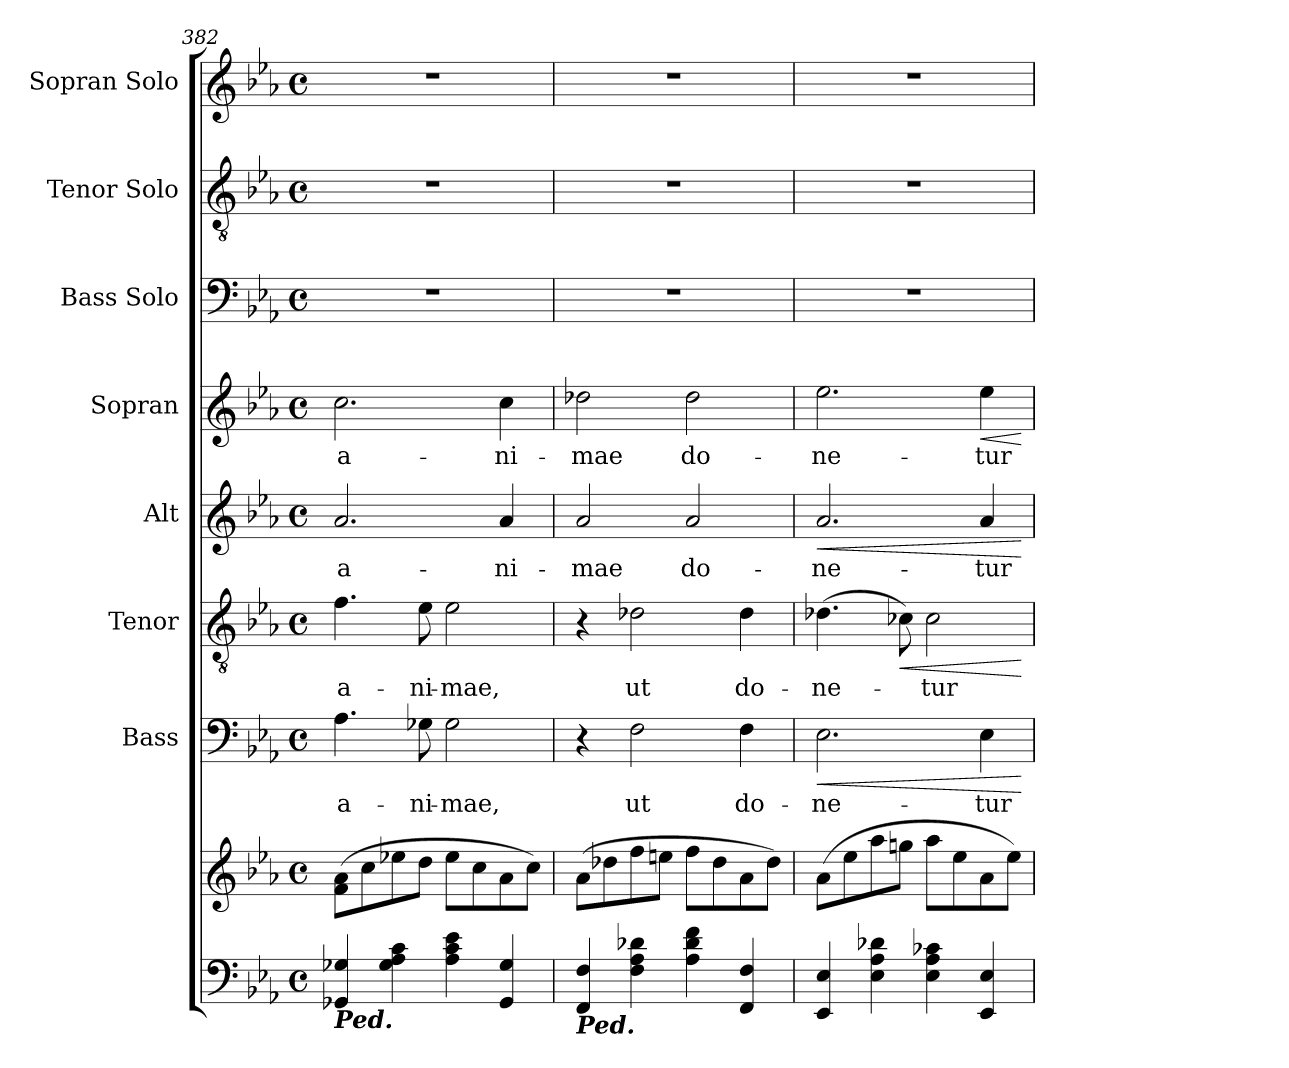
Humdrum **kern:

**kern	**kern	**kern	**text	**dynam	**kern	**text	**dynam	**kern	**text	**dynam	**kern	**text	**dynam	**kern	**kern	**kern
*part8	*part8	*part7	*part7	*part7	*part6	*part6	*part6	*part5	*part5	*part5	*part4	*part4	*part4	*part3	*part2	*part1
*staff9	*staff8	*staff7	*staff7	*staff7	*staff6	*staff6	*staff6	*staff5	*staff5	*staff5	*staff4	*staff4	*staff4	*staff3	*staff2	*staff1
*	*	*I"Bass	*	*	*I"Tenor	*	*	*I"Alt	*	*	*I"Sopran	*	*	*I"Bass Solo	*I"Tenor Solo	*I"Sopran Solo
*	*	*I'B.	*	*	*I'T.	*	*	*I'A.	*	*	*I'S.	*	*	*I'B. Solo	*I'T. Solo	*I'S. Solo
*clefF4	*clefG2	*clefF4	*	*	*clefGv2	*	*	*clefG2	*	*	*clefG2	*	*	*clefF4	*clefGv2	*clefG2
*k[b-e-a-]	*k[b-e-a-]	*k[b-e-a-]	*	*	*k[b-e-a-]	*	*	*k[b-e-a-]	*	*	*k[b-e-a-]	*	*	*k[b-e-a-]	*k[b-e-a-]	*k[b-e-a-]
*E-:	*E-:	*E-:	*	*	*E-:	*	*	*E-:	*	*	*E-:	*	*	*E-:	*E-:	*E-:
*M4/4	*M4/4	*M4/4	*	*	*M4/4	*	*	*M4/4	*	*	*M4/4	*	*	*M4/4	*M4/4	*M4/4
*met(c)	*met(c)	*met(c)	*	*	*met(c)	*	*	*met(c)	*	*	*met(c)	*	*	*met(c)	*met(c)	*met(c)
=382	=382	=382	=382	=382	=382	=382	=382	=382	=382	=382	=382	=382	=382	=382	=382	=382
!LO:TX:b:Bi:t=Ped.	!	!	!	!	!	!	!	!	!	!	!	!	!	!	!	!
!	!	!	!LO:LY:b	!	!	!LO:LY:b	!	!	!LO:LY:b	!	!	!LO:LY:b	!	!	!	!
4GG-X/ 4G-X/	(>8f\ 8a-\L	4.A-\	a-	.	4.f\	a-	.	2.a-/	a-	.	2.cc\	a-	.	1r	1r	1r
.	8cc\	.	.	.	.	.	.	.	.	.	.	.	.	.	.	.
4G-\ 4A-\ 4c\	8ee-X\	.	.	.	.	.	.	.	.	.	.	.	.	.	.	.
!	!	!	!LO:LY:b	!	!	!LO:LY:b	!	!	!	!	!	!	!	!	!	!
.	8dd\J	8G-X\	-ni-	.	8e-\	-ni-	.	.	.	.	.	.	.	.	.	.
!	!	!	!LO:LY:b	!	!	!LO:LY:b	!	!	!	!	!	!	!	!	!	!
4A-\ 4c\ 4e-\	8ee-\L	2G-\	-mae,	.	2e-\	-mae,	.	.	.	.	.	.	.	.	.	.
.	8cc\	.	.	.	.	.	.	.	.	.	.	.	.	.	.	.
!	!	!	!	!	!	!	!	!	!LO:LY:b	!	!	!LO:LY:b	!	!	!	!
4GG-/ 4G-/	8a-\	.	.	.	.	.	.	4a-/	-ni-	.	4cc\	-ni-	.	.	.	.
.	8cc\J)	.	.	.	.	.	.	.	.	.	.	.	.	.	.	.
!!LO:PB:g=z
=383	=383	=383	=383	=383	=383	=383	=383	=383	=383	=383	=383	=383	=383	=383	=383	=383
!LO:TX:b:Bi:t=Ped.	!	!	!	!	!	!	!	!	!	!	!	!	!	!	!	!
!	!	!	!	!	!	!	!	!	!LO:LY:b	!	!	!LO:LY:b	!	!	!	!
4FF/ 4F/	(>8a-\L	4r	.	.	4r	.	.	2a-/	-mae	.	2dd-X\	-mae	.	1r	1r	1r
.	8dd-X\	.	.	.	.	.	.	.	.	.	.	.	.	.	.	.
!	!	!	!LO:LY:b	!	!	!LO:LY:b	!	!	!	!	!	!	!	!	!	!
4F\ 4A-\ 4d-X\	8ff\	2F\	ut	.	2d-X\	ut	.	.	.	.	.	.	.	.	.	.
.	8een\J	.	.	.	.	.	.	.	.	.	.	.	.	.	.	.
!	!	!	!	!	!	!	!	!	!LO:LY:b	!	!	!LO:LY:b	!	!	!	!
4A-\ 4d-\ 4f\	8ff\L	.	.	.	.	.	.	2a-/	do-	.	2dd-\	do-	.	.	.	.
.	8dd-\	.	.	.	.	.	.	.	.	.	.	.	.	.	.	.
!	!	!	!LO:LY:b	!	!	!LO:LY:b	!	!	!	!	!	!	!	!	!	!
4FF/ 4F/	8a-\	4F\	do-	.	4d-\	do-	.	.	.	.	.	.	.	.	.	.
.	8dd-\J)	.	.	.	.	.	.	.	.	.	.	.	.	.	.	.
=384	=384	=384	=384	=384	=384	=384	=384	=384	=384	=384	=384	=384	=384	=384	=384	=384
!	!	!	!LO:LY:b	!LO:HP:b	!	!LO:LY:b	!	!	!LO:LY:b	!LO:HP:b	!	!LO:LY:b	!	!	!	!
4EE-/ 4E-/	(>8a-\L	2.E-\	-ne-	<	(>4.d-X\	-ne-	.	2.a-/	-ne-	<	2.ee-\	-ne-	.	1r	1r	1r
.	8ee-\	.	.	.	.	.	.	.	.	.	.	.	.	.	.	.
4E-\ 4A-\ 4d-X\	8aa-\	.	.	.	.	.	.	.	.	.	.	.	.	.	.	.
!	!	!	!	!	!	!	!LO:HP:b	!	!	!	!	!	!	!	!	!
.	8ggn\J	.	.	.	8c-X\)	.	<	.	.	.	.	.	.	.	.	.
!	!	!	!	!	!	!LO:LY:b	!	!	!	!	!	!	!	!	!	!
4E-\ 4A-\ 4c-X\	8aa-\L	.	.	.	2c-\	-tur	.	.	.	.	.	.	.	.	.	.
.	8ee-\	.	.	.	.	.	.	.	.	.	.	.	.	.	.	.
!	!	!	!LO:LY:b	!	!	!	!	!	!LO:LY:b	!	!	!LO:LY:b	!LO:HP:b	!	!	!
4EE-/ 4E-/	8a-\	4E-\	-tur	.	.	.	.	4a-/	-tur	.	4ee-\	-tur	<	.	.	.
.	8ee-\J)	.	.	.	.	.	.	.	.	.	.	.	.	.	.	.
.	.	.	.	[	.	.	[	.	.	[	.	.	[	.	.	.
=	=	=	=	=	=	=	=	=	=	=	=	=	=	=	=	=
*-	*-	*-	*-	*-	*-	*-	*-	*-	*-	*-	*-	*-	*-	*-	*-	*-
